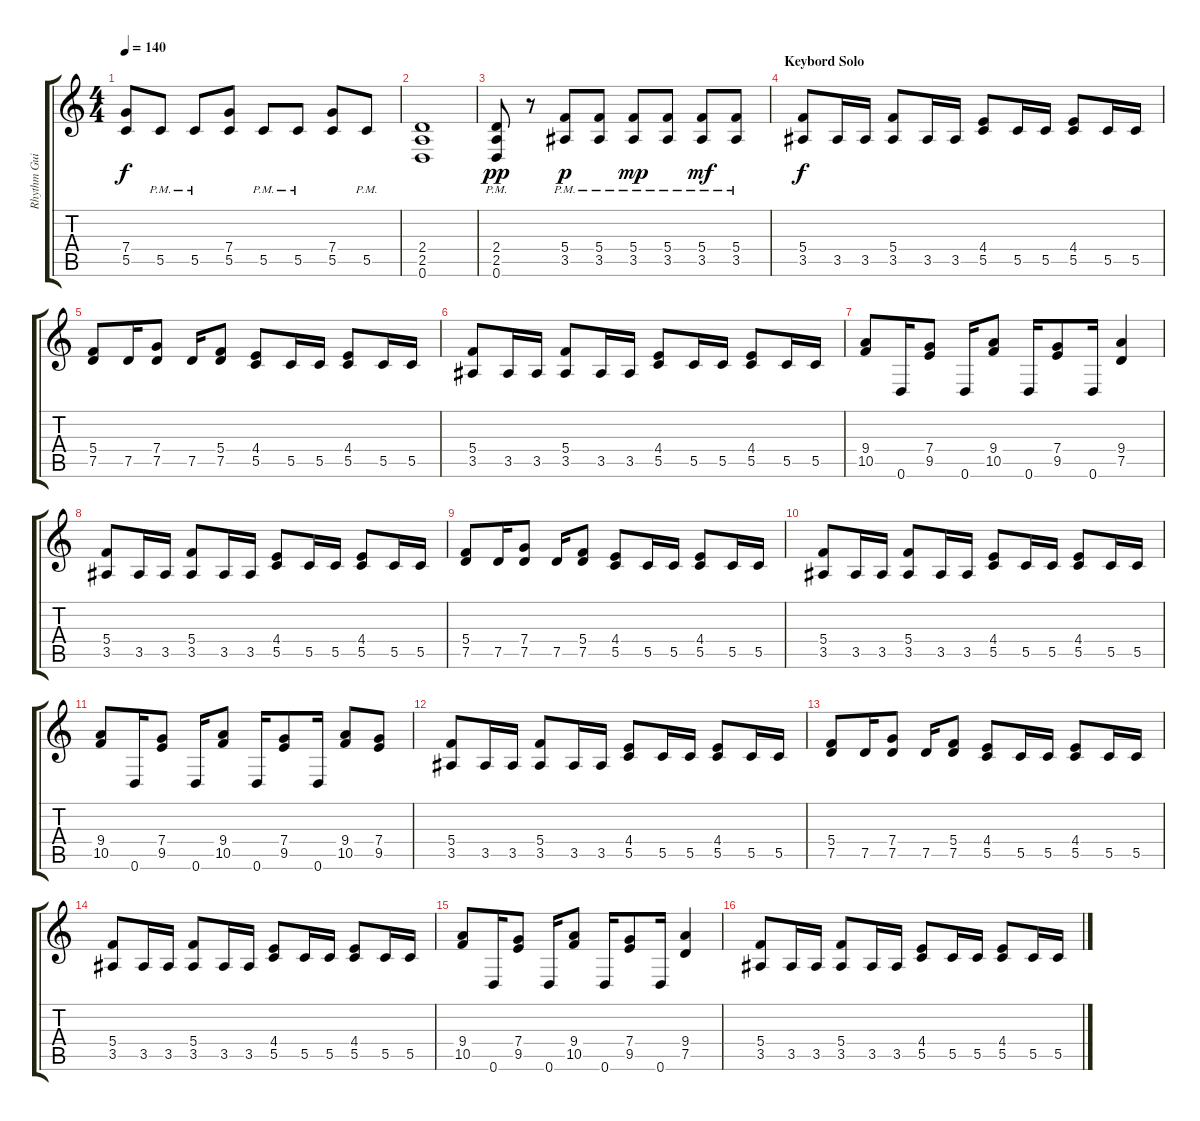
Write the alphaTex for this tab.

\track ("Rhythm Guitar" "Rhythm Gui") {instrument distortionguitar}
\staff {score tabs}
\tuning (D4 A3 F3 C3 G2 D2) {hide}
\ts (4 4)
\tempo 140
\clef g2
\ks c
(7.4 5.5).8{dy f} 5.5{pm}.8 5.5{pm}.8 (7.4 5.5).8 5.5{pm}.8 5.5{pm}.8 (7.4 5.5).8 5.5{pm}.8 |
(2.4 2.5 0.6).1 |
(2.4{pm} 2.5{pm} 0.6).8{dy pp} r.8 (5.4{pm} 3.5{pm}).8{dy p} (5.4{pm} 3.5{pm}).8 (5.4{pm} 3.5{pm}).8{dy mp} (5.4{pm} 3.5{pm}).8 (5.4{pm} 3.5{pm}).8{dy mf} (5.4{pm} 3.5{pm}).8 |
\section ("" "Keybord Solo")
(5.4 3.5).8{dy f} 3.5.16 3.5.16 (5.4 3.5).8 3.5.16 3.5.16 (4.4 5.5).8 5.5.16 5.5.16 (4.4 5.5).8 5.5.16 5.5.16 |
(5.4 7.5).8 7.5.16 (7.4 7.5).8 7.5.16 (5.4 7.5).8 (4.4 5.5).8 5.5.16 5.5.16 (4.4 5.5).8 5.5.16 5.5.16 |
(5.4 3.5).8 3.5.16 3.5.16 (5.4 3.5).8 3.5.16 3.5.16 (4.4 5.5).8 5.5.16 5.5.16 (4.4 5.5).8 5.5.16 5.5.16 |
(9.4 10.5).8 0.6.16 (7.4 9.5).8 0.6.16 (9.4 10.5).8 0.6.16 (7.4 9.5).8 0.6.16 (9.4 7.5).4 |
(5.4 3.5).8 3.5.16 3.5.16 (5.4 3.5).8 3.5.16 3.5.16 (4.4 5.5).8 5.5.16 5.5.16 (4.4 5.5).8 5.5.16 5.5.16 |
(5.4 7.5).8 7.5.16 (7.4 7.5).8 7.5.16 (5.4 7.5).8 (4.4 5.5).8 5.5.16 5.5.16 (4.4 5.5).8 5.5.16 5.5.16 |
(5.4 3.5).8 3.5.16 3.5.16 (5.4 3.5).8 3.5.16 3.5.16 (4.4 5.5).8 5.5.16 5.5.16 (4.4 5.5).8 5.5.16 5.5.16 |
(9.4 10.5).8 0.6.16 (7.4 9.5).8 0.6.16 (9.4 10.5).8 0.6.16 (7.4 9.5).8 0.6.16 (9.4 10.5).8 (7.4 9.5).8 |
(5.4 3.5).8 3.5.16 3.5.16 (5.4 3.5).8 3.5.16 3.5.16 (4.4 5.5).8 5.5.16 5.5.16 (4.4 5.5).8 5.5.16 5.5.16 |
(5.4 7.5).8 7.5.16 (7.4 7.5).8 7.5.16 (5.4 7.5).8 (4.4 5.5).8 5.5.16 5.5.16 (4.4 5.5).8 5.5.16 5.5.16 |
(5.4 3.5).8 3.5.16 3.5.16 (5.4 3.5).8 3.5.16 3.5.16 (4.4 5.5).8 5.5.16 5.5.16 (4.4 5.5).8 5.5.16 5.5.16 |
(9.4 10.5).8 0.6.16 (7.4 9.5).8 0.6.16 (9.4 10.5).8 0.6.16 (7.4 9.5).8 0.6.16 (9.4 7.5).4 |
(5.4 3.5).8 3.5.16 3.5.16 (5.4 3.5).8 3.5.16 3.5.16 (4.4 5.5).8 5.5.16 5.5.16 (4.4 5.5).8 5.5.16 5.5.16
